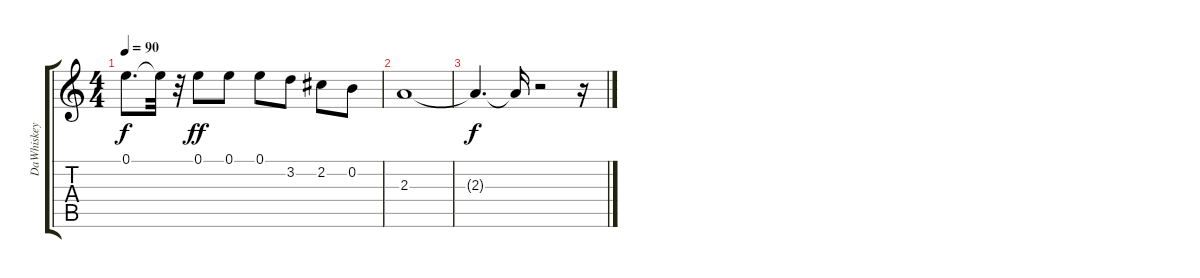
\track ("DaWhiskey" "DaWhiskey") {instrument distortionguitar}
\staff {score tabs}
\tuning (E4 B3 G3 D3 A2 E2) {hide}
\ts (4 4)
\tempo 90
\clef g2
\ks c
0.1{t}.8{d dy f} 0.1{t}.32 r.32 0.1.8{dy ff} 0.1.8 0.1.8 3.2.8 2.2.8 0.2.8 |
2.3.1 |
2.3{t}.4{d dy f} 2.3{t}.16 r.2 r.16
